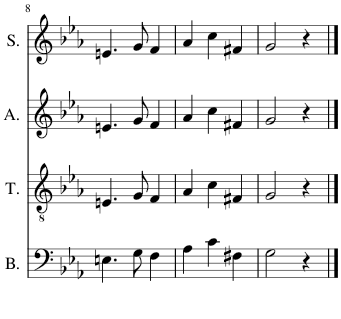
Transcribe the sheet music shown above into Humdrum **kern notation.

**kern	**kern	**kern	**kern
*part4	*part3	*part2	*part1
*staff4	*staff3	*staff2	*staff1
*I"Bass	*I"Tenor	*I"Alto	*I"Soprano
*I'B.	*I'T.	*I'A.	*I'S.
!!LO:PB:g=z
*clefF4	*clefGv2	*clefG2	*clefG2
*k[b-e-a-]	*k[b-e-a-]	*k[b-e-a-]	*k[b-e-a-]
*M3/4	*M3/4	*M3/4	*M3/4
=8	=8	=8	=8
4.En\	4.En/	4.en/	4.en/
8G\	8G/	8g/	8g/
4F\	4F/	4f/	4f/
=9	=9	=9	=9
4A-\	4A-/	4a-/	4a-/
4c\	4c\	4cc\	4cc\
4F#X\	4F#X/	4f#X/	4f#X/
=10	=10	=10	=10
2G\	2G/	2g/	2g/
4r	4r	4r	4r
==	==	==	==
*-	*-	*-	*-
